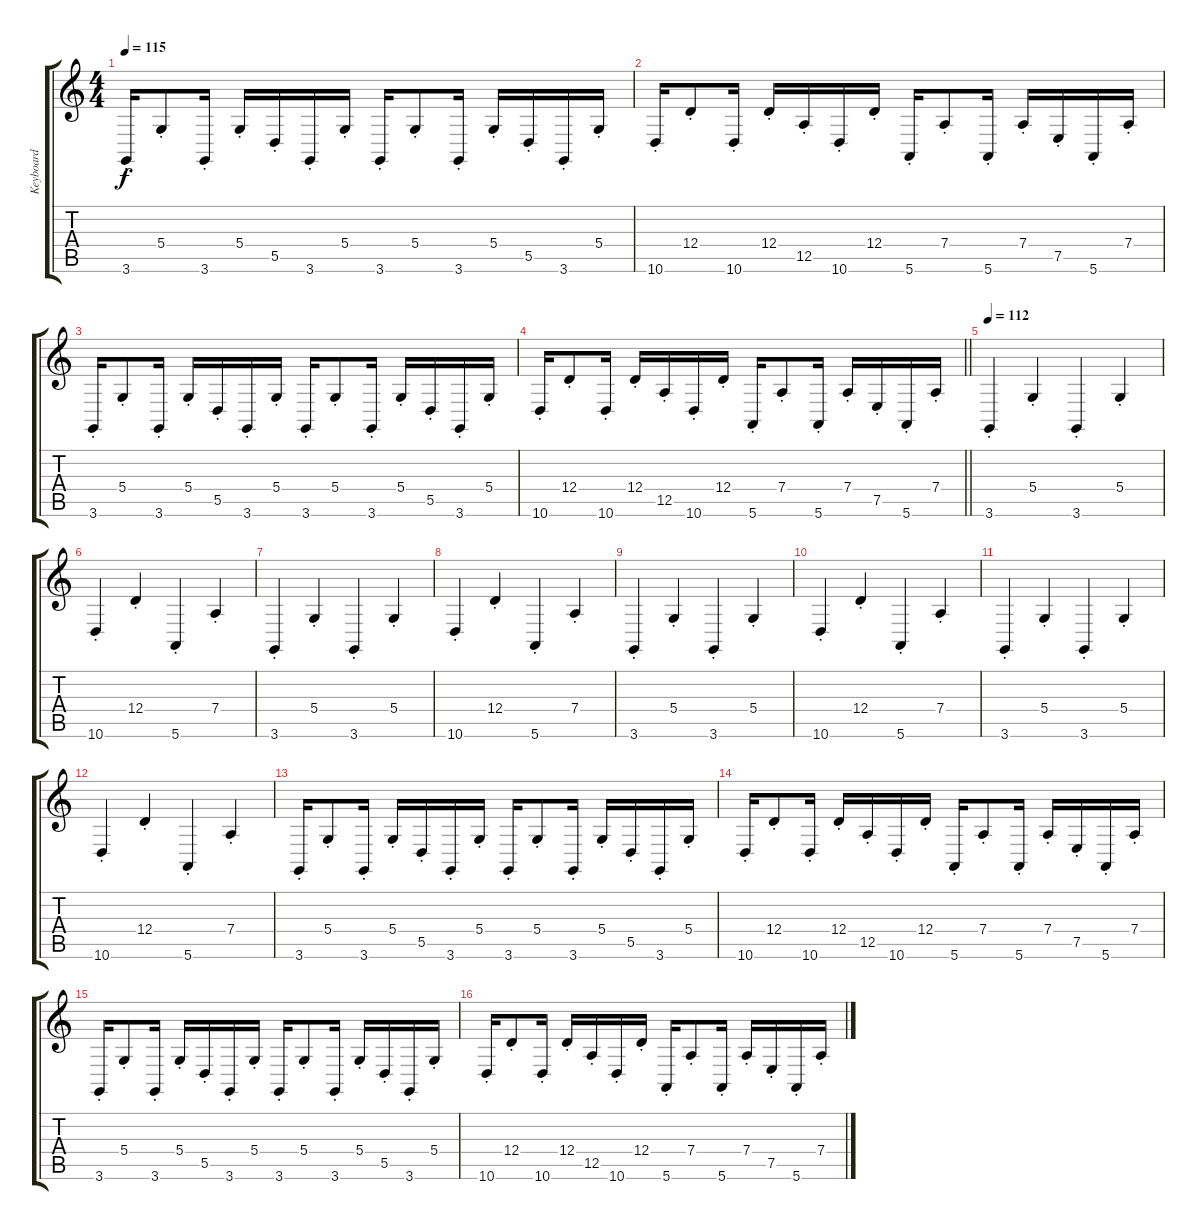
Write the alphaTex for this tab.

\track ("Keyboard" "Keyboard") {instrument lead8bassandlead}
\staff {score tabs}
\tuning (E4 B3 G3 D3 A2 E2) {hide}
\ts (4 4)
\tempo 115
\clef g2
\ks c
3.6{st}.16{dy f} 5.4{st}.8 3.6{st}.16 5.4{st}.16 5.5{st}.16 3.6{st}.16 5.4{st}.16 3.6{st}.16 5.4{st}.8 3.6{st}.16 5.4{st}.16 5.5{st}.16 3.6{st}.16 5.4{st}.16 |
10.6{st}.16 12.4{st}.8 10.6{st}.16 12.4{st}.16 12.5{st}.16 10.6{st}.16 12.4{st}.16 5.6{st}.16 7.4{st}.8 5.6{st}.16 7.4{st}.16 7.5{st}.16 5.6{st}.16 7.4{st}.16 |
3.6{st}.16 5.4{st}.8 3.6{st}.16 5.4{st}.16 5.5{st}.16 3.6{st}.16 5.4{st}.16 3.6{st}.16 5.4{st}.8 3.6{st}.16 5.4{st}.16 5.5{st}.16 3.6{st}.16 5.4{st}.16 |
\barLineRight lightlight
10.6{st}.16 12.4{st}.8 10.6{st}.16 12.4{st}.16 12.5{st}.16 10.6{st}.16 12.4{st}.16 5.6{st}.16 7.4{st}.8 5.6{st}.16 7.4{st}.16 7.5{st}.16 5.6{st}.16 7.4{st}.16 |
\tempo 112
3.6{st}.4 5.4{st}.4 3.6{st}.4 5.4{st}.4 |
10.6{st}.4 12.4{st}.4 5.6{st}.4 7.4{st}.4 |
3.6{st}.4 5.4{st}.4 3.6{st}.4 5.4{st}.4 |
10.6{st}.4 12.4{st}.4 5.6{st}.4 7.4{st}.4 |
3.6{st}.4 5.4{st}.4 3.6{st}.4 5.4{st}.4 |
10.6{st}.4 12.4{st}.4 5.6{st}.4 7.4{st}.4 |
3.6{st}.4 5.4{st}.4 3.6{st}.4 5.4{st}.4 |
10.6{st}.4 12.4{st}.4 5.6{st}.4 7.4{st}.4 |
3.6{st}.16 5.4{st}.8 3.6{st}.16 5.4{st}.16 5.5{st}.16 3.6{st}.16 5.4{st}.16 3.6{st}.16 5.4{st}.8 3.6{st}.16 5.4{st}.16 5.5{st}.16 3.6{st}.16 5.4{st}.16 |
10.6{st}.16 12.4{st}.8 10.6{st}.16 12.4{st}.16 12.5{st}.16 10.6{st}.16 12.4{st}.16 5.6{st}.16 7.4{st}.8 5.6{st}.16 7.4{st}.16 7.5{st}.16 5.6{st}.16 7.4{st}.16 |
3.6{st}.16 5.4{st}.8 3.6{st}.16 5.4{st}.16 5.5{st}.16 3.6{st}.16 5.4{st}.16 3.6{st}.16 5.4{st}.8 3.6{st}.16 5.4{st}.16 5.5{st}.16 3.6{st}.16 5.4{st}.16 |
10.6{st}.16 12.4{st}.8 10.6{st}.16 12.4{st}.16 12.5{st}.16 10.6{st}.16 12.4{st}.16 5.6{st}.16 7.4{st}.8 5.6{st}.16 7.4{st}.16 7.5{st}.16 5.6{st}.16 7.4{st}.16
